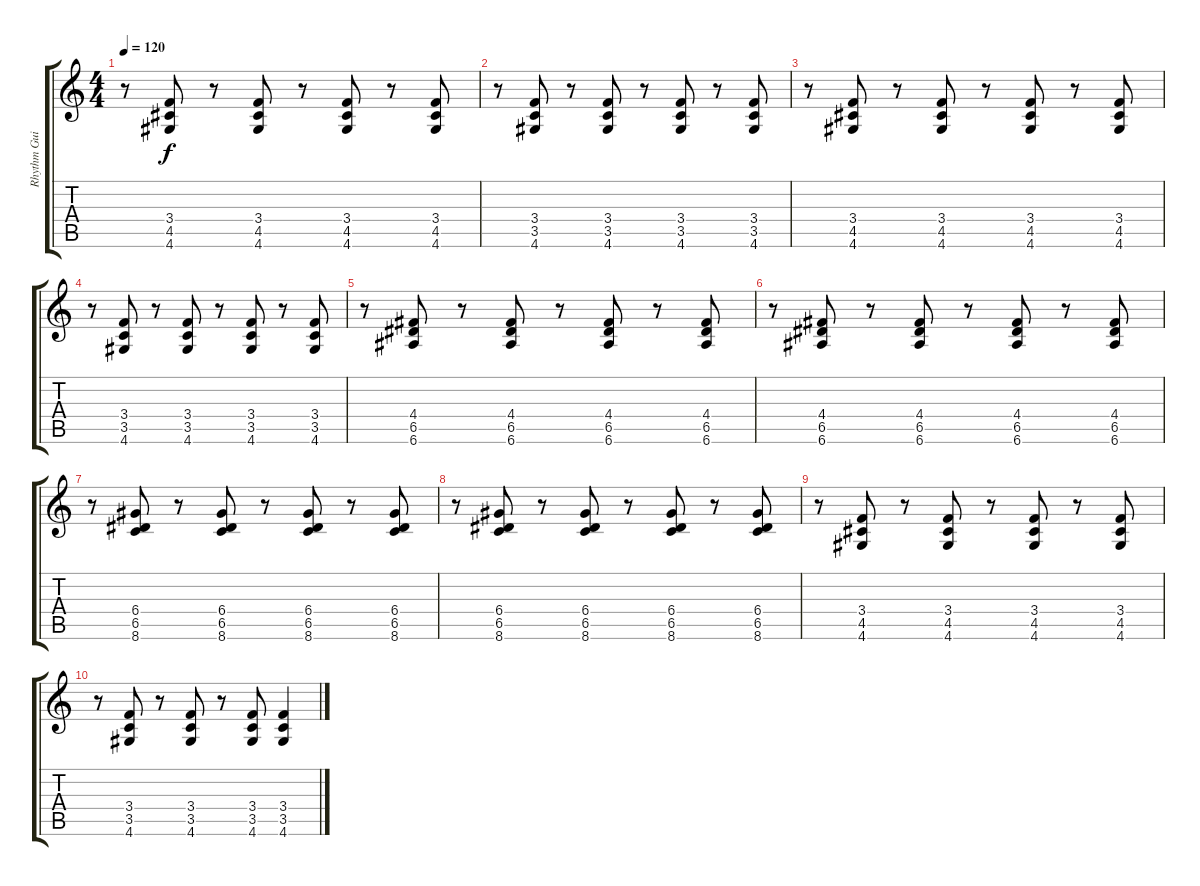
\track ("Rhythm Guitar" "Rhythm Gui") {instrument acousticguitarsteel}
\staff {score tabs}
\tuning (E4 B3 G3 D3 A2 E2) {hide}
\ts (4 4)
\tempo 120
\clef g2
\ks c
r.8{dy f} (3.4 4.5 4.6).8 r.8 (3.4 4.5 4.6).8 r.8 (3.4 4.5 4.6).8 r.8 (3.4 4.5 4.6).8 |
r.8 (3.4 3.5 4.6).8 r.8 (3.4 3.5 4.6).8 r.8 (3.4 3.5 4.6).8 r.8 (3.4 3.5 4.6).8 |
r.8{volume 10} (3.4 4.5 4.6).8 r.8 (3.4 4.5 4.6).8 r.8 (3.4 4.5 4.6).8 r.8 (3.4 4.5 4.6).8 |
r.8 (3.4 3.5 4.6).8 r.8 (3.4 3.5 4.6).8 r.8 (3.4 3.5 4.6).8 r.8 (3.4 3.5 4.6).8 |
r.8 (4.4 6.5 6.6).8 r.8 (4.4 6.5 6.6).8 r.8 (4.4 6.5 6.6).8 r.8 (4.4 6.5 6.6).8 |
r.8 (4.4 6.5 6.6).8 r.8 (4.4 6.5 6.6).8 r.8 (4.4 6.5 6.6).8 r.8 (4.4 6.5 6.6).8 |
r.8 (6.4 6.5 8.6).8 r.8 (6.4 6.5 8.6).8 r.8 (6.4 6.5 8.6).8 r.8 (6.4 6.5 8.6).8 |
r.8 (6.4 6.5 8.6).8 r.8 (6.4 6.5 8.6).8 r.8 (6.4 6.5 8.6).8 r.8 (6.4 6.5 8.6).8 |
r.8 (3.4 4.5 4.6).8 r.8 (3.4 4.5 4.6).8 r.8 (3.4 4.5 4.6).8 r.8 (3.4 4.5 4.6).8 |
r.8 (3.4 3.5 4.6).8 r.8 (3.4 3.5 4.6).8 r.8 (3.4 3.5 4.6).8 (3.4 3.5 4.6).4
